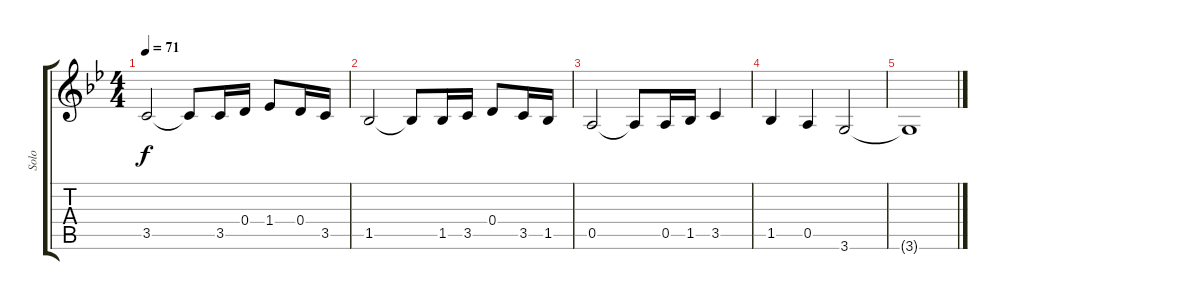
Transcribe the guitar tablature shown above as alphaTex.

\track ("Solo" "Solo") {instrument electricguitarclean}
\staff {score tabs}
\tuning (E4 B3 G3 D3 A2 E2) {hide}
\ts (4 4)
\tempo 71
\clef g2
\ks gminor
3.5.2{dy f} 3.5{t}.8 3.5.16 0.4.16 1.4.8 0.4.16 3.5.16 |
1.5.2 1.5{t}.8 1.5.16 3.5.16 0.4.8 3.5.16 1.5.16 |
0.5.2 0.5{t}.8 0.5.16 1.5.16 3.5.4 |
1.5.4 0.5.4 3.6.2 |
3.6{t}.1
